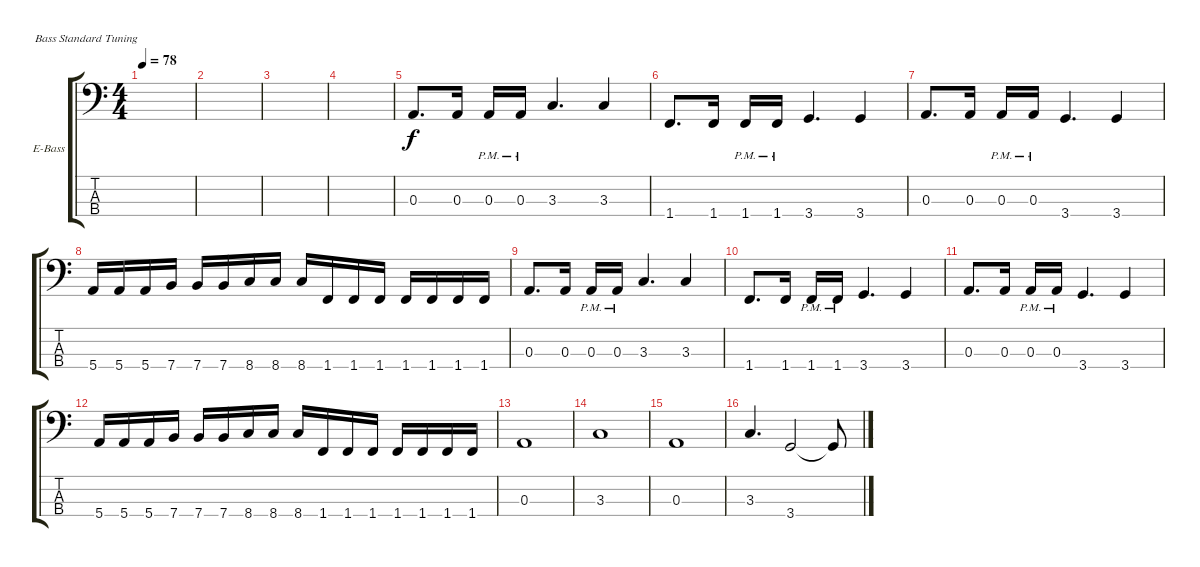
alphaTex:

\bracketExtendMode groupsimilarinstruments
\firstSystemTrackNameOrientation horizontal
\otherSystemsTrackNameOrientation horizontal
\track ("Electric Bass" "E-Bass") {instrument electricbassfinger}
\staff {score tabs}
\tuning (G2 D2 A1 E1)
\ts (4 4)
\tempo 78
\clef f4
\ks c
|
|
|
|
0.3.8{d} 0.3.16 0.3{pm}.16 0.3{pm}.16 3.3.4{d} 3.3.4 |
1.4.8{d} 1.4.16 1.4{pm}.16 1.4{pm}.16 3.4.4{d} 3.4.4 |
0.3.8{d} 0.3.16 0.3{pm}.16 0.3{pm}.16 3.4.4{d} 3.4.4 |
5.4.16 5.4.16 5.4.16 7.4.16 7.4.16 7.4.16 8.4.16 8.4.16 8.4.16 1.4.16 1.4.16 1.4.16 1.4.16 1.4.16 1.4.16 1.4.16 |
0.3.8{d} 0.3.16 0.3{pm}.16 0.3{pm}.16 3.3.4{d} 3.3.4 |
1.4.8{d} 1.4.16 1.4{pm}.16 1.4{pm}.16 3.4.4{d} 3.4.4 |
0.3.8{d} 0.3.16 0.3{pm}.16 0.3{pm}.16 3.4.4{d} 3.4.4 |
5.4.16 5.4.16 5.4.16 7.4.16 7.4.16 7.4.16 8.4.16 8.4.16 8.4.16 1.4.16 1.4.16 1.4.16 1.4.16 1.4.16 1.4.16 1.4.16 |
0.3.1 |
3.3.1 |
0.3.1 |
3.3.4{d} 3.4.2 3.4{t}.8
